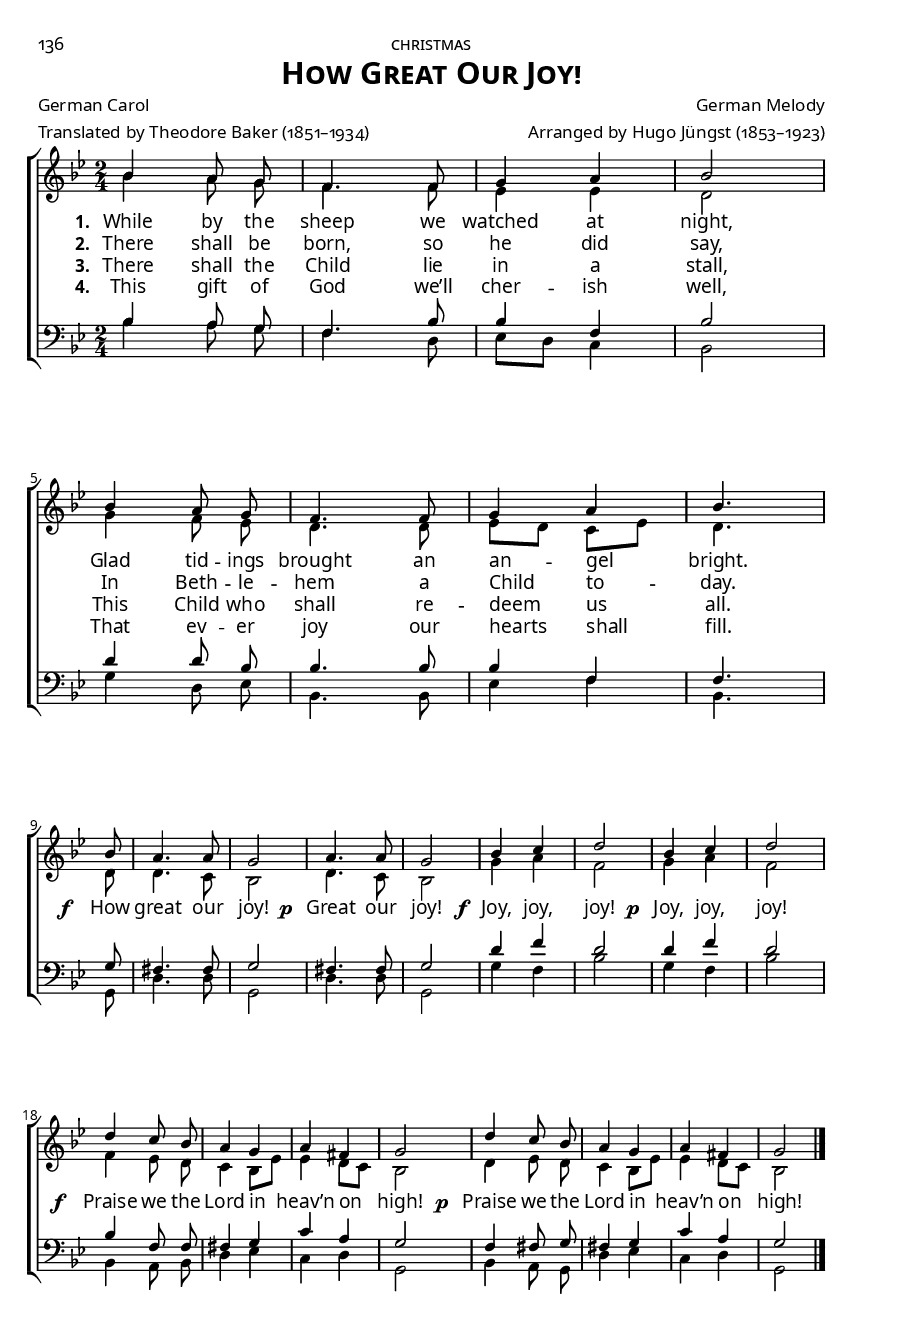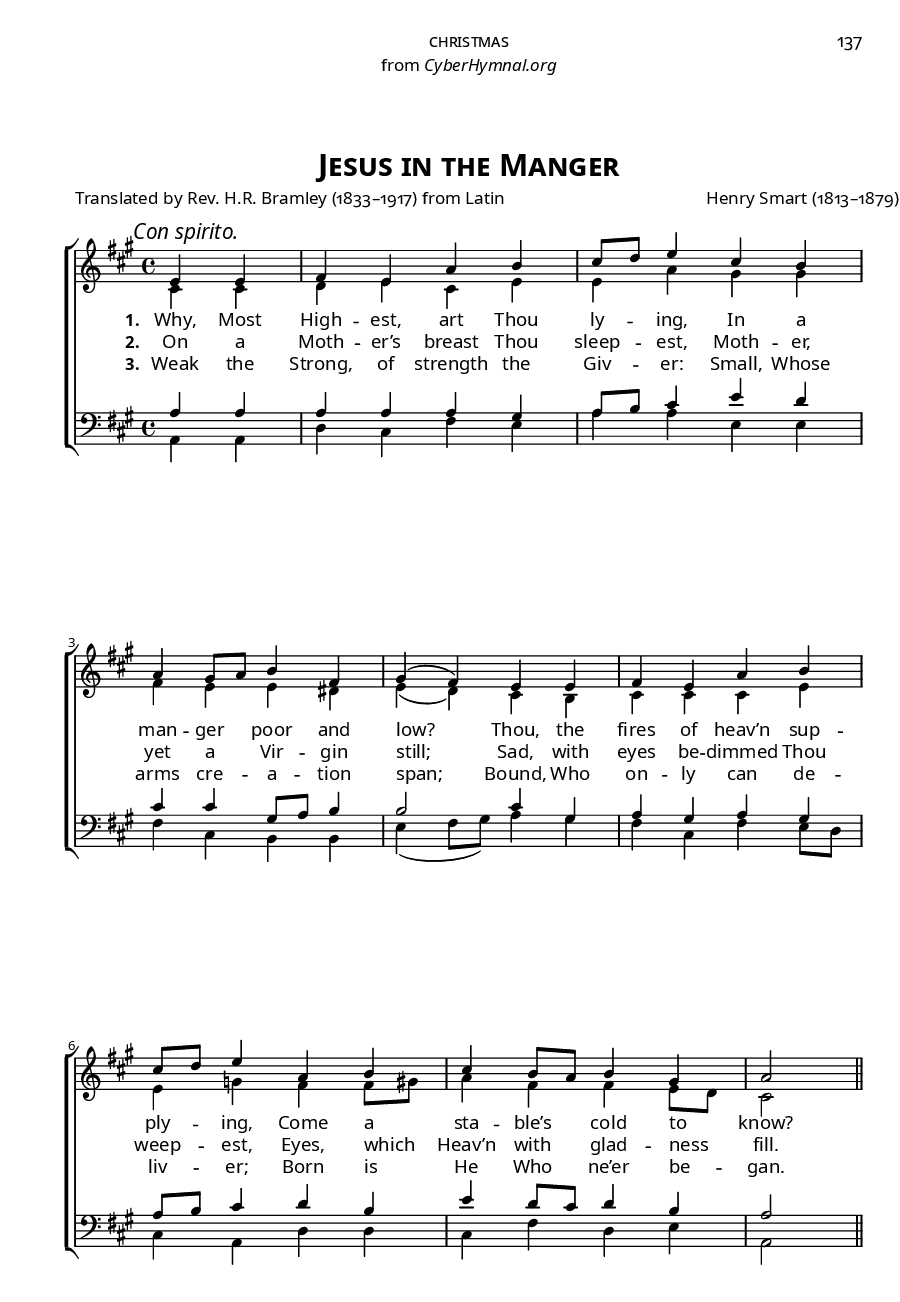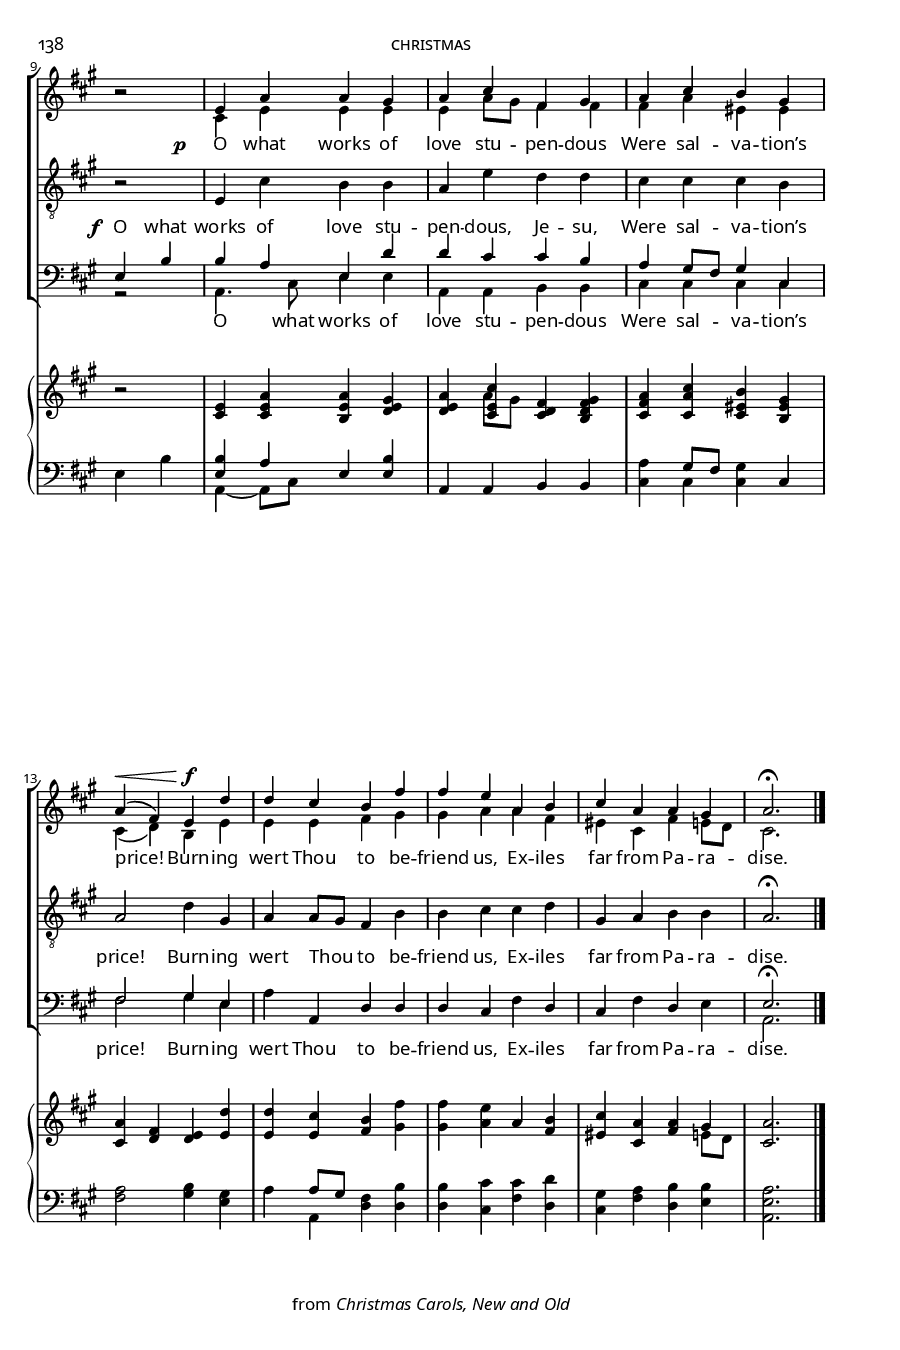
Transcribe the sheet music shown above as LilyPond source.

\version "2.14.2"
\include "util.ly"
\paper {
  print-all-headers = ##t
  paper-height = 9\in
  paper-width = 6\in
  indent = 0\in
  %system-system-spacing = #'((basic-distance . 10) (padding . 0))
  system-system-spacing =
    #'((basic-distance . 0)
       (minimum-distance . 0)
       (padding . -5)
       (stretchability . 100))
  score-markup-spacing =
    #'((basic-distance . 0)
       (minimum-distance . 0)
       (padding . 0)
       (stretchability . 0))
  ragged-last-bottom = ##f
  ragged-bottom = ##f
  two-sided = ##t
  inner-margin = 0.5\in
  outer-margin = 0.25\in
  top-margin = 0.25\in
  bottom-margin = 0.25\in
  first-page-number = #136
  print-first-page-number = ##t
  headerLine = \markup{\override #'(font-name . "Garamond Premier Pro") \smallCapsOldStyle"christmas"}
  oddHeaderMarkup = \markup\fill-line{
     \override #'(font-name . "Garamond Premier Pro")\abs-fontsize #8.5
     \combine 
        \fill-line{"" \on-the-fly #print-page-number-check-first
        \oldStylePageNum""
        }
        \fill-line{\headerLine}
  }
  evenHeaderMarkup = \markup {
     \override #'(font-name . "Garamond Premier Pro")\abs-fontsize #8.5
     \combine
        \on-the-fly #print-page-number-check-first
        \oldStylePageNum""
        \fill-line{\headerLine}
  }
}
#(set-global-staff-size 15) \paper{ #(define fonts (make-pango-font-tree "GoudyOlSt BT" "Garamond Premier Pro" "Garamond Premier Pro" (/ 15 20))) }
global = {
  \key bes \major
  \time 2/4
  \autoBeamOff
}

sopMusic = \relative c' {
bes'4 a8 g |
f4. f8 |
g4 a |
bes2 |
bes4 a8  g |
f4. f8 |

g4 a |
bes4. bes8 |
a4. a8 |
g2 |
a4. a8 |
g2 |

bes4 c |
d2 |
bes4 c |
d2 | \break
d4 c8 bes |
a4 g |

a4 fis |
g2 |
d'4 c8 bes |
a4 g |
a fis |
g2 \bar "|."
}

altoMusic = \relative c' {
bes'4 a8 g |
f4. f8 |
ees4 ees |
d2 |
g4 f8 ees |
d4. d8 |

ees8[ d] c[ ees] |
d4. d8 |
d4. c8 |
bes2 |
d4. c8 |
bes2 |

g'4 a |
f2 |
g4 a |
f2 |
f4 ees8 d |
c4 bes8[ ees] |

ees4 d8[ c] |
bes2 |
d4 ees8 d |
c4 bes8[ ees] |
ees4 d8[ c] |
bes2 \bar "|."
}
altoWords = {
  \dropLyricsIX
  \lyricmode {
    \set stanza = #"1. "
    While by the sheep we watched at night,
    Glad tid -- ings brought an an -- gel bright.
  }
  \set stanza = \markup\dynamic"f  "
  \lyricmode {
    How great our joy!
  }
  \set stanza = \markup\dynamic"p "
  \lyricmode {
    Great our joy!
  }
  \set stanza = \markup\dynamic"f "
  \lyricmode {
    Joy, joy, joy!
  }
  \set stanza = \markup\dynamic"p "
  \lyricmode {
    Joy, joy, joy!
  }
  \set stanza = \markup\dynamic"f  "
  \lyricmode {
    Praise we the Lord in heav’n on high!
  }
  \set stanza = \markup\dynamic"  p "
  \lyricmode {
    Praise we the Lord in heav’n on high!
  }
}
altoWordsII = \lyricmode {
  \dropLyricsIX
%\markup\italic
  \set stanza = #"2. "
There shall be born, so he did say,
In Beth -- le -- hem a Child to -- day.
}
altoWordsIII = \lyricmode {
  \dropLyricsIX
  \set stanza = #"3. "
There shall the Child lie in a stall,
This Child who shall re -- deem us all.
}
altoWordsIV = \lyricmode {
  \dropLyricsIX
  \set stanza = #"4. "
This gift of God we’ll cher -- ish well,
That ev -- er joy our hearts shall fill.
}
altoWordsV = \lyricmode {
  \set stanza = #"5. "
  \set ignoreMelismata = ##t
}
altoWordsVI = \lyricmode {
  \set stanza = #"6. "
  \set ignoreMelismata = ##t
}
tenorMusic = \relative c' {
bes4 a8 g |
f4. bes8 |
bes4 f |
bes2 |
d4 d8 bes |
bes4. bes8 |

bes4 f |
\partial 4. f4. |\break
\partial 8 g8 |
fis4. fis8 |
g2 |
fis4. fis8 |
g2 |

d'4 f |
d2 |
d4 f |
d2 |
bes4 f8 f |
fis4 g |

c a |
g2 |
f4 fis8 g |
fis4 g |
c a |
g2 \bar "|."

}
tenorWords = \lyricmode {

}

bassMusic = \relative c {
bes'4 a8 g |
f4. d8 |
ees[ d] c4 |
bes2 |
g'4 d8 ees |
bes4. bes8 |

ees4 f |
bes,4. g8 |
d'4. d8 |
g,2 |
d'4. d8 |
g,2 |

g'4 f |
bes2 |
g4 f |
bes2 |
bes,4 a8 bes |
d4 ees |

c d |
g,2 |
bes4 a8 g |
d'4 ees |
c d |
g,2 \bar "|."
}
bassWords = \lyricmode {

}

pianoRH = \relative c' {
  
}
pianoLH = \relative c' {
  
}

\score {
  <<
   \new ChoirStaff <<
    \new Staff = women <<
      \new Voice = "sopranos" { \voiceOne << \global \sopMusic >> }
      \new Voice = "altos" { \voiceTwo << \global \altoMusic >> }
    >>
    \new Lyrics = "altosVI"  \with { alignBelowContext = #"women" } \lyricsto "altos" \altoWordsVI
    \new Lyrics = "altosV"  \with { alignBelowContext = #"women" } \lyricsto "altos" \altoWordsV
    \new Lyrics = "altosIV"  \with { alignBelowContext = #"women" } \lyricsto "altos" \altoWordsIV
    \new Lyrics = "altosIII"  \with { alignBelowContext = #"women" } \lyricsto "altos" \altoWordsIII
    \new Lyrics = "altosII"  \with { alignBelowContext = #"women" } \lyricsto "altos" \altoWordsII
    \new Lyrics = "altos"  \with { alignBelowContext = #"women" \override VerticalAxisGroup #'nonstaff-relatedstaff-spacing = #'((padding . -0.5)) } \lyricsto "altos" \altoWords
   \new Staff = men <<
      \clef bass
      \new Voice = "tenors" { \voiceOne << \global \tenorMusic >> }
      \new Voice = "basses" { \voiceTwo << \global \bassMusic >> }
    >>
    \new Lyrics \with { alignAboveContext = #"men" \override VerticalAxisGroup #'nonstaff-relatedstaff-spacing = #'((basic-distance . 1)) } \lyricsto "tenors" \tenorWords
    \new Lyrics \with { alignBelowContext = #"men" \override VerticalAxisGroup #'nonstaff-relatedstaff-spacing = #'((basic-distance . 1)) } \lyricsto "basses" \bassWords
  >>
%    \new PianoStaff << \new Staff { \new Voice { \pianoRH } } \new Staff { \clef "bass" \pianoLH } >>
  >>
  \layout {
    \context {
      \Score
      %\override SpacingSpanner #'base-shortest-duration = #(ly:make-moment 1 8)
      %\override SpacingSpanner #'common-shortest-duration = #(ly:make-moment 1 4)
    }
    \context {
      % Remove all empty staves
      % \Staff \RemoveEmptyStaves \override VerticalAxisGroup #'remove-first = ##t
    }
  }
  \header {
    title = \markup{\override #'(font-name . "Garamond Premier Pro Semibold"){ \abs-fontsize #15 \smallCapsOldStyle"How Great Our Joy!"}}
    poet = \markup\oldStyleNum"German Carol"
    meter = \markup\oldStyleNum"Translated by Theodore Baker (1851–1934)"
    composer = \markup\oldStyleNum"German Melody"
    arranger = \markup\oldStyleNum"Arranged by Hugo Jüngst (1853–1923)"
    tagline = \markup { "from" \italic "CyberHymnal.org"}
  }
}
\markup\fill-line{\concat{"from " \italic "CyberHymnal.org"}}
\markup\vspace#2.8

















%IF_NOT_LESSER
global = {
  \key a \major
  \time 4/4
  \autoBeamOff
}
globalNoTime = {
  \key a \major
  \autoBeamOff
}
sopMusic = \relative c' {
  \once \override Score.RehearsalMark #'self-alignment-X = #LEFT
  \mark \markup\italic "Con spirito."
  \partial 2 e4 e |
  fis e a b |
  cis8[ d] e4 cis b |
  a gis8[ a] b4 fis |
  
  gis4( fis) e e |
  fis e a b |
  cis8[ d] e4 a, b |
  cis b8[ a] b4 gis |
  \partial 2 a2 \bar "||" \break
}
sopMusicII = \relative c' {
  \partial 2 b'2\rest |
  e,4 a a gis |
  a cis fis, gis |
  a cis b gis |
  
  a(^\< fis) e^\f d' |
  d cis b fis' |
  fis e a, b |
  cis a a gis |
  \partial 2. a2.\fermata \bar "|."
}
sopWords = \lyricmode {
  
}

altoMusic = \relative c' {
  cis4 cis |
  d e cis e |
  e a gis gis |
  fis e e dis |
  
  e( d) cis b |
  cis cis cis e |
  e g fis fis8[ gis] |
  a4 fis fis e8[ d] |
  cis2 \bar "||"
}
altoMusicII = \relative c' {
  s2 |
  cis4 e e e |
  e a8[ gis] fis4 fis |
  fis a eis eis |
  
  cis( d) b e |
  e e fis gis |
  gis a a fis |
  eis cis fis e8[ d] |
  cis2. \bar "|."
}
altoWords = \lyricmode {
  \dropLyricsV
  \set stanza = #"1. "
  Why, Most High -- est, art Thou ly -- ing, In a man -- ger poor and low?
  Thou, the fires of heav’n sup -- ply -- ing, Come a sta -- ble’s cold to know?
}
altoWordsII = \lyricmode {
  \dropLyricsV
%\markup\italic
  \set stanza = #"2. "
  On a Moth -- er’s breast Thou sleep -- est,
  Moth -- er, yet a Vir -- gin still;
  Sad, with eyes be -- dimmed Thou weep -- est,
  Eyes, which Heav’n with glad -- ness fill.
}
altoWordsIII = \lyricmode {
  \dropLyricsV
  \set stanza = #"3. "
  Weak the Strong, of strength the Giv -- er:
  Small, Whose arms cre -- a -- tion span;
  Bound, Who on -- ly can de -- liv -- er;
  Born is He Who ne’er be -- gan.
}
altoWordsIV = \lyricmode {
  \set stanza = #"4. "
  \set ignoreMelismata = ##t
}
altoWordsV = \lyricmode {
  \set stanza = #"5. "
  \set ignoreMelismata = ##t
}
altoWordsVI = \lyricmode {
  \set stanza = #"6. "
  \set ignoreMelismata = ##t
}
tenorMusic = \relative c' {
  a4 a |
  a a a gis |
  a8[ b] cis4 e d |
  cis cis gis8[ a] b4 |
  
  b2 cis4 gis |
  a gis a gis |
  a8[ b] cis4 d b |
  e d8[ cis] d4 b |
  a2 \bar "||"
}
tenorMusicII = \relative c {
  r2 |
  e4 cis' b b |
  a e' d d |
  cis cis cis b |
  
  a2 d4 gis, |
  a a8[ gis] fis4 b |
  b cis cis d |
  gis, a b b |
  a2.\fermata \bar "|."
}
tenorWords = \lyricmode {

}

bassMusic = \relative c {
  a4 a |
  d cis fis e |
  a a e e |
  fis cis b b |
  
  e( fis8[ gis]) a4 gis |
  fis cis fis e8[ d] |
  cis4 a d d |
  cis fis d e |
  a,2 \bar "||"
}
bassMusicII = \relative c {
  e4 b' |
  b a e d' |
  d cis cis b |
  a gis8[ fis] gis4 cis, |
  
  fis2 gis4 e |
  s a, d d |
  d cis s d |
  cis s d s |
  e2.\fermata \bar "|."
}
bassIIMusic = \relative c {
  g2\rest |
  a4. cis8 e4 e |
  a, a b b |
  cis cis cis cis |
  
  fis2 gis4 e |
  a s s s |
  s s fis s |
  s fis s e |
  a,2. \bar "|."
}
bassWords = \lyricmode {}
dropLyrics = {
  \override LyricText #'extra-offset = #'(0 . -1.3)
  \override LyricHyphen #'extra-offset = #'(0 . -1.3)
  \override LyricExtender #'extra-offset = #'(0 . -1.3)
  \override StanzaNumber #'extra-offset = #'(0 . -1.3)
}
bassWordsChorus = {
  \dropLyrics
  \set stanza = \markup\dynamic"f "
  \lyricmode {
    O what works of love stu -- pen -- dous,
    Je -- su,
    \set associatedVoice = "tenorsII"
    Were sal -- va -- tion’s price!
    Burn -- ing wert Thou to be -- friend us,
    Ex -- iles far from Pa -- ra -- dise.
  }
}
chorusWordsBass = {
  \lyricmode {
    O what works of love stu -- pen -- dous
    Were sal -- va -- tion’s price!
    Burn -- ing \set associatedVoice = "bassI" wert Thou to be -- friend \unset associatedVoice us,
    \set associatedVoice = "bassI" 
    Ex -- iles \unset associatedVoice far \set associatedVoice = "bassI" from \unset associatedVoice Pa -- ra -- dise.
  }
}
chorusWords = {
  \set stanza = \markup\dynamic"p"
  \lyricmode {
    O what works of love stu -- pen -- dous
    Were sal -- va -- tion’s price!
    Burn -- ing wert Thou to be -- friend us,
    Ex -- iles far from Pa -- ra -- dise.
  }
}
pianoRH = \relative c' {
  s1*8 |
  r2 |
  <cis e>4 <cis e a> <b e a> <d e gis> |
  << \new Voice { \voiceOne <d e a> <cis e cis'> <cis d fis> <b d fis gis> }
     \new Voice { \voiceTwo s4 a'8[ gis] s2 }
  >>
  <a fis cis>4 <cis a cis,> <b eis, cis> <gis eis b> |
  
  <a cis,> <fis d> <e d> <e d'> |
  <e d'> <e cis'> <fis b> <gis fis'> |
  <gis fis'> <a e'> a <fis b> |
  <eis cis'> <cis a'> <fis a> << \new Voice {\voiceOne gis} \new Voice {\voiceTwo e8[ d] } >> |
  <cis a'>2. \bar "|."
}
pianoLH = \relative c' {
  s1*8 |
  \partial 2 e,4 b' |
  << \new Voice { \voiceOne <b e,>4 a e <e b'> }
     \new Voice { \voiceTwo a,4~ a8[ cis] } >> |
  a4 a b b |
  <cis a'> << \new Voice {\voiceTwo cis} \new Voice {\voiceOne gis'8[ fis]}>> <gis cis,>4 cis, |
  
  <fis a>2 <gis b>4 <gis e> |
  a << \new Voice { \voiceOne a8[ gis] } \new Voice {\voiceTwo a,4} >> <d fis>4 <d b'> |
  <d b'> <cis cis'> <fis cis'> <d d'> |
  <cis gis'> <fis a> <d b'> <e b'> |
  <a e a,>2. \bar "|."
}

\score {
  <<
   \new ChoirStaff <<
    \new Lyrics = sopranos \with { \override VerticalAxisGroup #'nonstaff-relatedstaff-spacing = #'((basic-distance . 1)) }
    \new Staff = women <<
      \set Staff.explicitKeySignatureVisibility = #end-of-line-invisible
      \new Voice = "sopranos" { \voiceOne << \global \sopMusic >> }
      \new Voice = "altos" { \voiceTwo << \global \altoMusic >> }
    >>
    \new Lyrics \with { alignAboveContext = #"women" \override VerticalAxisGroup #'nonstaff-relatedstaff-spacing = #'((basic-distance . 1))} \lyricsto "sopranos" \sopWords
    \new Lyrics = "altosVI"  \with { alignBelowContext = #"women" \override VerticalAxisGroup #'nonstaff-relatedstaff-spacing = #'((basic-distance . 1))} \lyricsto "altos" \altoWordsVI
    \new Lyrics = "altosV"  \with { alignBelowContext = #"women" \override VerticalAxisGroup #'nonstaff-relatedstaff-spacing = #'((basic-distance . 1))} \lyricsto "altos" \altoWordsV
    \new Lyrics = "altosIV"  \with { alignBelowContext = #"women" \override VerticalAxisGroup #'nonstaff-relatedstaff-spacing = #'((basic-distance . 1))} \lyricsto "altos" \altoWordsIV
    \new Lyrics = "altosIII"  \with { alignBelowContext = #"women" \override VerticalAxisGroup #'nonstaff-relatedstaff-spacing = #'((basic-distance . 1))} \lyricsto "altos" \altoWordsIII
    \new Lyrics = "altosII"  \with { alignBelowContext = #"women" \override VerticalAxisGroup #'nonstaff-relatedstaff-spacing = #'((basic-distance . 1))} \lyricsto "altos" \altoWordsII
    \new Lyrics = "altos"  \with { alignBelowContext = #"women" \override VerticalAxisGroup #'nonstaff-relatedstaff-spacing = #'((basic-distance . 1))} \lyricsto "altos" \altoWords
   \new Staff = men <<
      \set Staff.explicitKeySignatureVisibility = #end-of-line-invisible
      \clef bass
      \new Voice = "tenors" { \voiceOne << \global \tenorMusic >> }
      \new Voice = "basses" { \voiceTwo << \global \bassMusic >> }
    >>
    \new Lyrics \with { alignAboveContext = #"men" \override VerticalAxisGroup #'nonstaff-relatedstaff-spacing = #'((basic-distance . 1)) } \lyricsto "tenors" \tenorWords
    \new Lyrics \with { alignBelowContext = #"men" } \lyricsto "basses" \bassWords
  >>
   \new ChoirStaff <<
    \new Staff = womenII <<
      \set Staff.explicitKeySignatureVisibility = #end-of-line-invisible
      \new Voice = "sopranosII" { \globalNoTime s1*8 \voiceOne \sopMusicII }
      \new Voice = "altosII" { \globalNoTime s1*8 \voiceTwo \altoMusicII }
    >>
    \new Lyrics \with { alignBelowContext = #"womenII" \override VerticalAxisGroup #'nonstaff-relatedstaff-spacing = #'((basic-distance . 1))} \lyricsto "sopranosII" \chorusWords
%    \new Staff = altosII <<
%      \new Voice = "altosII" { \globalNoTime s1*8 \altoMusicII }
%    >>
%    \new Lyrics \with { alignBelowContext = #"altosII" \override VerticalAxisGroup #'nonstaff-relatedstaff-spacing = #'((basic-distance . 1))} \lyricsto "altosII" \chorusWords
    \new Staff = tenorsII <<
      \set Staff.explicitKeySignatureVisibility = #end-of-line-invisible
      \clef "G_8"
      \new Voice = "tenorsII" { \globalNoTime s1*8 \tenorMusicII }
    >>
%    \new Lyrics \with { alignBelowContext = #"tenorsII" \override VerticalAxisGroup #'nonstaff-relatedstaff-spacing = #'((basic-distance . 1))} \lyricsto "tenorsII" \chorusWords
    \new Staff = bassesII <<
      \set Staff.explicitKeySignatureVisibility = #end-of-line-invisible
      \clef bass
      \new Voice = "bassI" { \globalNoTime \voiceOne s1*8 << \bassMusicII >> }
      \new Voice = "bassII" { \globalNoTime \voiceTwo s1*8 << \bassIIMusic >> }
    >>
    \new Lyrics \with { alignBelowContext = #"tenorsII" \override VerticalAxisGroup #'nonstaff-relatedstaff-spacing = #'((basic-distance . 1))} \lyricsto "bassI" \bassWordsChorus
    \new Lyrics \with { alignBelowContext = #"bassesII" \override VerticalAxisGroup #'nonstaff-relatedstaff-spacing = #'((basic-distance . 1))} \lyricsto "bassII" \chorusWordsBass
    
   >>
   \new PianoStaff <<
      \new Staff {
        \new Voice { \global \pianoRH }
      }
      \new Staff {
        \clef "bass" \global \pianoLH
      }
   >>
  >>
  \layout {

%6.14 \context {\Lyrics\override LyricText #'font-size = #0.8 }
    #(define fonts (make-pango-font-tree "GoudyOlSt BT" "Garamond Premier Pro" "Garamond Premier Pro" (/ 14.5 20)))
    \context {
      \Score
      %\override SpacingSpanner #'base-shortest-duration = #(ly:make-moment 1 8)
      %\override SpacingSpanner #'common-shortest-duration = #(ly:make-moment 1 4)
    }
    \context {
      % Remove all empty staves
      \Staff \RemoveEmptyStaves
      \override VerticalAxisGroup #'remove-first = ##t
    }
  }
  \header {
    title = \markup{\override #'(font-name . "Garamond Premier Pro Semibold"){ \abs-fontsize #15 \smallCapsOldStyle"Jesus in the Manger"}}
    poet = \markup\oldStyleNum"Translated by Rev. H.R. Bramley (1833–1917) from Latin"
    composer = \markup\oldStyleNum"Henry Smart (1813–1879)"
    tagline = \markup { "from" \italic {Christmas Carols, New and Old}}
  }
}
\header {
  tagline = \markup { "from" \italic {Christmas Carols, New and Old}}
}
%END_IF_NOT_LESSER
